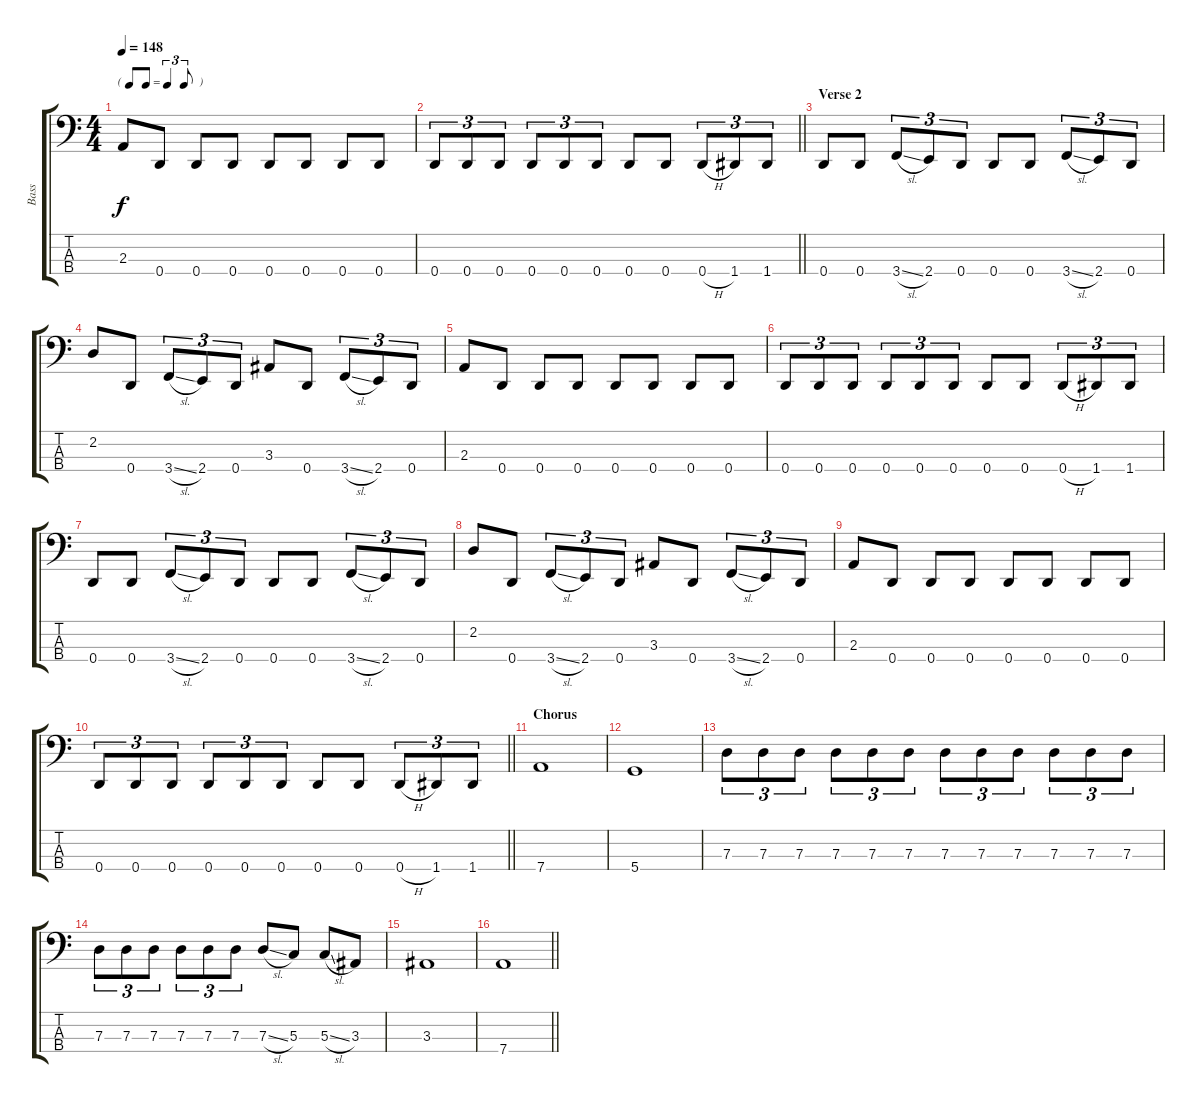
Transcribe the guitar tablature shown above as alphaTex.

\track ("Bass" "Bass") {instrument electricbassfinger}
\staff {score tabs}
\tuning (F2 C2 G1 D1) {hide}
\ts (4 4)
\tf triplet8th
\tempo 148
\clef f4
\ks c
2.3.8{dy f} 0.4.8 0.4.8 0.4.8 0.4.8 0.4.8 0.4.8 0.4.8 |
\barLineRight lightlight
0.4.8{tu (3 2)} 0.4.8{tu (3 2)} 0.4.8{tu (3 2)} 0.4.8{tu (3 2)} 0.4.8{tu (3 2)} 0.4.8{tu (3 2)} 0.4.8 0.4.8 0.4{h}.8{tu (3 2)} 1.4.8{tu (3 2)} 1.4.8{tu (3 2)} |
\section ("" "Verse 2")
0.4.8 0.4.8 3.4{sl}.8{tu (3 2)} 2.4.8{tu (3 2)} 0.4.8{tu (3 2)} 0.4.8 0.4.8 3.4{sl}.8{tu (3 2)} 2.4.8{tu (3 2)} 0.4.8{tu (3 2)} |
2.2.8 0.4.8 3.4{sl}.8{tu (3 2)} 2.4.8{tu (3 2)} 0.4.8{tu (3 2)} 3.3.8 0.4.8 3.4{sl}.8{tu (3 2)} 2.4.8{tu (3 2)} 0.4.8{tu (3 2)} |
2.3.8 0.4.8 0.4.8 0.4.8 0.4.8 0.4.8 0.4.8 0.4.8 |
0.4.8{tu (3 2)} 0.4.8{tu (3 2)} 0.4.8{tu (3 2)} 0.4.8{tu (3 2)} 0.4.8{tu (3 2)} 0.4.8{tu (3 2)} 0.4.8 0.4.8 0.4{h}.8{tu (3 2)} 1.4.8{tu (3 2)} 1.4.8{tu (3 2)} |
0.4.8 0.4.8 3.4{sl}.8{tu (3 2)} 2.4.8{tu (3 2)} 0.4.8{tu (3 2)} 0.4.8 0.4.8 3.4{sl}.8{tu (3 2)} 2.4.8{tu (3 2)} 0.4.8{tu (3 2)} |
2.2.8 0.4.8 3.4{sl}.8{tu (3 2)} 2.4.8{tu (3 2)} 0.4.8{tu (3 2)} 3.3.8 0.4.8 3.4{sl}.8{tu (3 2)} 2.4.8{tu (3 2)} 0.4.8{tu (3 2)} |
2.3.8 0.4.8 0.4.8 0.4.8 0.4.8 0.4.8 0.4.8 0.4.8 |
\barLineRight lightlight
0.4.8{tu (3 2)} 0.4.8{tu (3 2)} 0.4.8{tu (3 2)} 0.4.8{tu (3 2)} 0.4.8{tu (3 2)} 0.4.8{tu (3 2)} 0.4.8 0.4.8 0.4{h}.8{tu (3 2)} 1.4.8{tu (3 2)} 1.4.8{tu (3 2)} |
\section ("" "Chorus")
7.4.1 |
5.4.1 |
7.3.8{tu (3 2)} 7.3.8{tu (3 2)} 7.3.8{tu (3 2)} 7.3.8{tu (3 2)} 7.3.8{tu (3 2)} 7.3.8{tu (3 2)} 7.3.8{tu (3 2)} 7.3.8{tu (3 2)} 7.3.8{tu (3 2)} 7.3.8{tu (3 2)} 7.3.8{tu (3 2)} 7.3.8{tu (3 2)} |
7.3.8{tu (3 2)} 7.3.8{tu (3 2)} 7.3.8{tu (3 2)} 7.3.8{tu (3 2)} 7.3.8{tu (3 2)} 7.3.8{tu (3 2)} 7.3{sl}.8 5.3.8 5.3{sl}.8 3.3.8 |
3.3.1 |
\barLineRight lightlight
7.4.1
